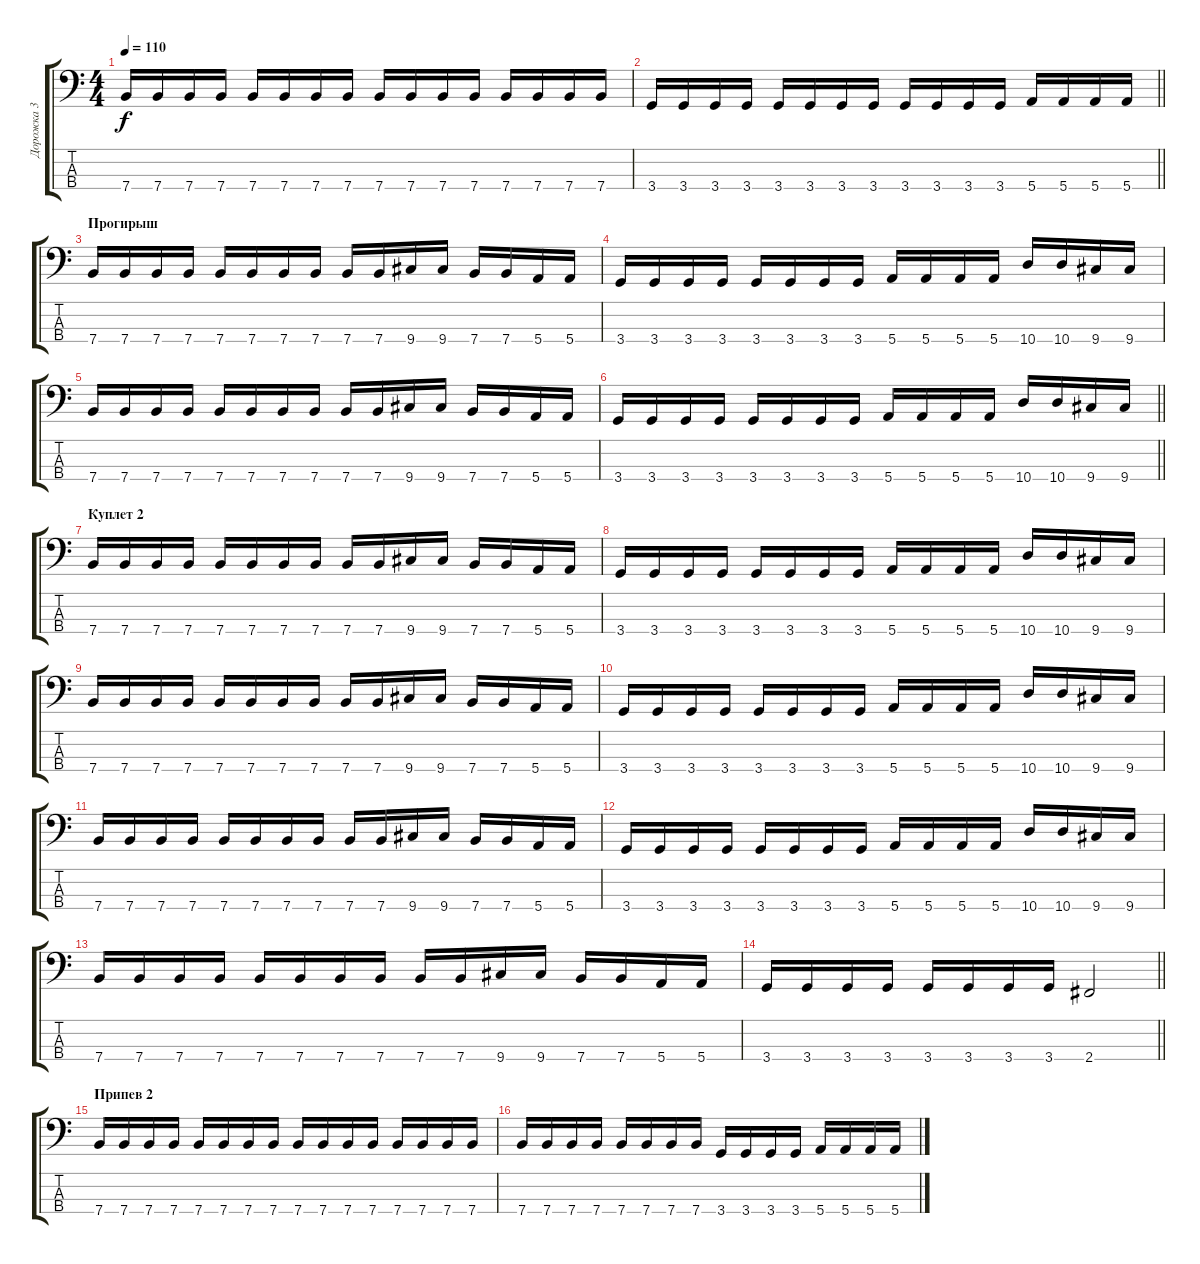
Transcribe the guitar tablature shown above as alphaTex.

\track ("Дорожка 3" "Дорожка 3") {instrument acousticguitarsteel}
\staff {score tabs}
\tuning (G2 D2 A1 E1) {hide}
\ts (4 4)
\tempo 110
\clef f4
\ks c
7.4.16{dy f} 7.4.16 7.4.16 7.4.16 7.4.16 7.4.16 7.4.16 7.4.16 7.4.16 7.4.16 7.4.16 7.4.16 7.4.16 7.4.16 7.4.16 7.4.16 |
\barLineRight lightlight
3.4.16 3.4.16 3.4.16 3.4.16 3.4.16 3.4.16 3.4.16 3.4.16 3.4.16 3.4.16 3.4.16 3.4.16 5.4.16 5.4.16 5.4.16 5.4.16 |
\section ("" "Прогирыш")
7.4.16 7.4.16 7.4.16 7.4.16 7.4.16 7.4.16 7.4.16 7.4.16 7.4.16 7.4.16 9.4.16 9.4.16 7.4.16 7.4.16 5.4.16 5.4.16 |
3.4.16 3.4.16 3.4.16 3.4.16 3.4.16 3.4.16 3.4.16 3.4.16 5.4.16 5.4.16 5.4.16 5.4.16 10.4.16 10.4.16 9.4.16 9.4.16 |
7.4.16 7.4.16 7.4.16 7.4.16 7.4.16 7.4.16 7.4.16 7.4.16 7.4.16 7.4.16 9.4.16 9.4.16 7.4.16 7.4.16 5.4.16 5.4.16 |
\barLineRight lightlight
3.4.16 3.4.16 3.4.16 3.4.16 3.4.16 3.4.16 3.4.16 3.4.16 5.4.16 5.4.16 5.4.16 5.4.16 10.4.16 10.4.16 9.4.16 9.4.16 |
\section ("" "Куплет 2")
7.4.16 7.4.16 7.4.16 7.4.16 7.4.16 7.4.16 7.4.16 7.4.16 7.4.16 7.4.16 9.4.16 9.4.16 7.4.16 7.4.16 5.4.16 5.4.16 |
3.4.16 3.4.16 3.4.16 3.4.16 3.4.16 3.4.16 3.4.16 3.4.16 5.4.16 5.4.16 5.4.16 5.4.16 10.4.16 10.4.16 9.4.16 9.4.16 |
7.4.16 7.4.16 7.4.16 7.4.16 7.4.16 7.4.16 7.4.16 7.4.16 7.4.16 7.4.16 9.4.16 9.4.16 7.4.16 7.4.16 5.4.16 5.4.16 |
3.4.16 3.4.16 3.4.16 3.4.16 3.4.16 3.4.16 3.4.16 3.4.16 5.4.16 5.4.16 5.4.16 5.4.16 10.4.16 10.4.16 9.4.16 9.4.16 |
7.4.16 7.4.16 7.4.16 7.4.16 7.4.16 7.4.16 7.4.16 7.4.16 7.4.16 7.4.16 9.4.16 9.4.16 7.4.16 7.4.16 5.4.16 5.4.16 |
3.4.16 3.4.16 3.4.16 3.4.16 3.4.16 3.4.16 3.4.16 3.4.16 5.4.16 5.4.16 5.4.16 5.4.16 10.4.16 10.4.16 9.4.16 9.4.16 |
7.4.16 7.4.16 7.4.16 7.4.16 7.4.16 7.4.16 7.4.16 7.4.16 7.4.16 7.4.16 9.4.16 9.4.16 7.4.16 7.4.16 5.4.16 5.4.16 |
\barLineRight lightlight
3.4.16 3.4.16 3.4.16 3.4.16 3.4.16 3.4.16 3.4.16 3.4.16 2.4.2 |
\section ("" "Припев 2")
7.4.16 7.4.16 7.4.16 7.4.16 7.4.16 7.4.16 7.4.16 7.4.16 7.4.16 7.4.16 7.4.16 7.4.16 7.4.16 7.4.16 7.4.16 7.4.16 |
7.4.16 7.4.16 7.4.16 7.4.16 7.4.16 7.4.16 7.4.16 7.4.16 3.4.16 3.4.16 3.4.16 3.4.16 5.4.16 5.4.16 5.4.16 5.4.16
